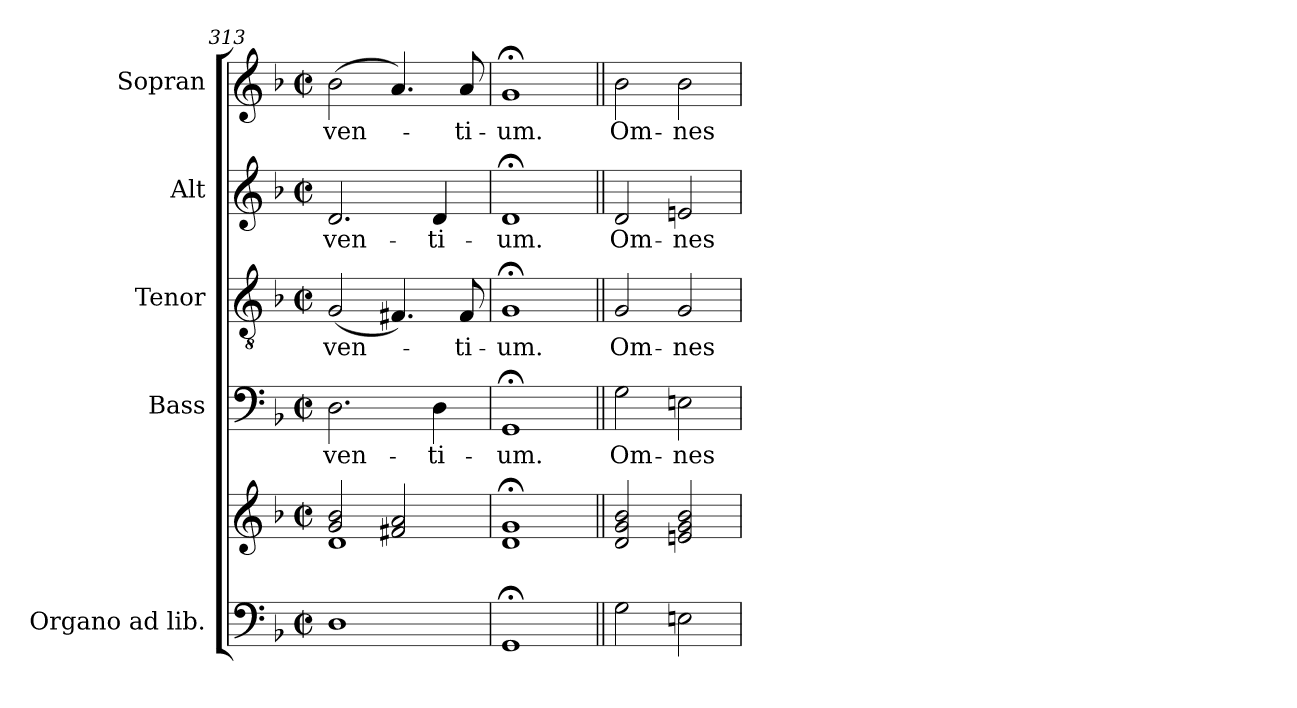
**kern	**kern	**kern	**text	**kern	**text	**kern	**text	**kern	**text
*part5	*part5	*part4	*part4	*part3	*part3	*part2	*part2	*part1	*part1
*staff6	*staff5	*staff4	*staff4	*staff3	*staff3	*staff2	*staff2	*staff1	*staff1
*I"Organo ad lib.	*	*I"Bass	*	*I"Tenor	*	*I"Alt	*	*I"Sopran	*
*	*	*I'B.	*	*I'T.	*	*I'A.	*	*I'S.	*
!!LO:LB:g=z
*clefF4	*clefG2	*clefF4	*	*clefGv2	*	*clefG2	*	*clefG2	*
*k[b-]	*k[b-]	*k[b-]	*	*k[b-]	*	*k[b-]	*	*k[b-]	*
*F:	*F:	*F:	*	*F:	*	*F:	*	*F:	*
*M2/2	*M2/2	*M2/2	*	*M2/2	*	*M2/2	*	*M2/2	*
*met(c|)	*met(c|)	*met(c|)	*	*met(c|)	*	*met(c|)	*	*met(c|)	*
=313	=313	=313	=313	=313	=313	=313	=313	=313	=313
*	*^	*	*	*	*	*	*	*	*
!	!	!	!	!LO:LY:b	!	!LO:LY:b	!	!LO:LY:b	!	!LO:LY:b
1D	2g/ 2b-/	1d	2.D\	-ven-	(<2G/	-ven-	2.d/	-ven-	(>2b-\	-ven-
.	2f#X/ 2a/	.	.	.	4.F#X/)	.	.	.	4.a/)	.
!	!	!	!	!LO:LY:b	!	!	!	!LO:LY:b	!	!
.	.	.	4D\	-ti-	.	.	4d/	-ti-	.	.
!	!	!	!	!	!	!LO:LY:b	!	!	!	!LO:LY:b
.	.	.	.	.	8F#/	-ti-	.	.	8a/	-ti-
*	*v	*v	*	*	*	*	*	*	*	*
=314	=314	=314	=314	=314	=314	=314	=314	=314	=314
!	!	!	!LO:LY:b	!	!LO:LY:b	!	!LO:LY:b	!	!LO:LY:b
1GG;	1d;< 1g;<	1GG;<	-um.	1G;<	-um.	1d;<	-um.	1g;<	-um.
=315||	=315||	=315||	=315||	=315||	=315||	=315||	=315||	=315||	=315||
!	!	!	!LO:LY:b	!	!LO:LY:b	!	!LO:LY:b	!	!LO:LY:b
2G\	2d/ 2g/ 2b-/	2G\	Om-	2G/	Om-	2d/	Om-	2b-\	Om-
!	!	!	!LO:LY:b	!	!LO:LY:b	!	!LO:LY:b	!	!LO:LY:b
2En\	2en/ 2g/ 2b-/	2En\	-nes	2G/	-nes	2en/	-nes	2b-\	-nes
=	=	=	=	=	=	=	=	=	=
*-	*-	*-	*-	*-	*-	*-	*-	*-	*-
